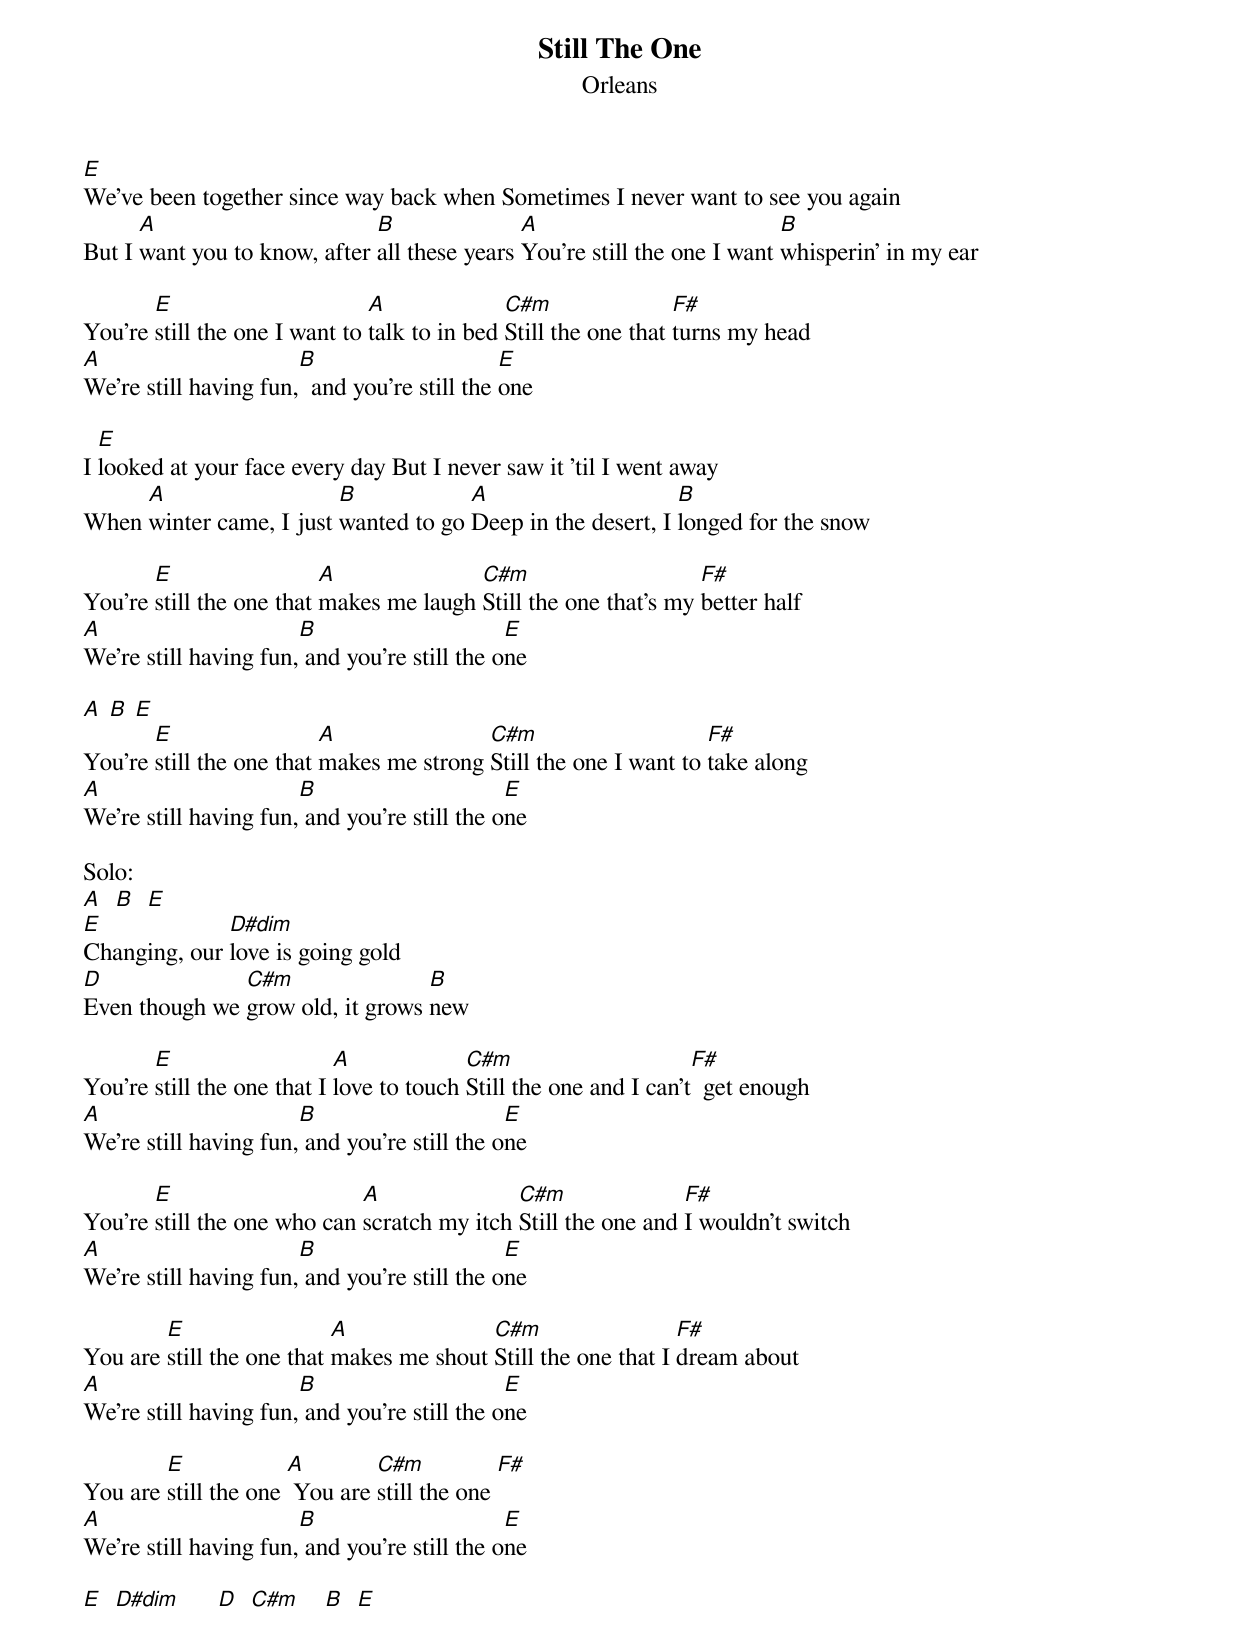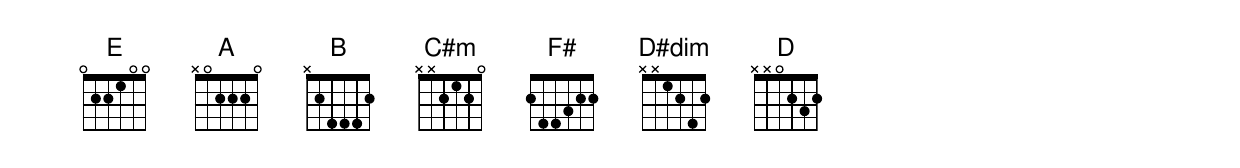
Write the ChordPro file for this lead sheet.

{t:Still The One}
{st:Orleans}

[E]We've been together since way back when Sometimes I never want to see you again
But I [A]want you to know, after [B]all these years [A]You're still the one I want [B]whisperin' in my ear

You're [E]still the one I want to [A]talk to in bed [C#m]Still the one that [F#]turns my head
[A]We're still having fun,[B]  and you're still the [E]one

I [E]looked at your face every day But I never saw it 'til I went away
When [A]winter came, I just [B]wanted to go [A]Deep in the desert, I [B]longed for the snow

You're [E]still the one that [A]makes me laugh [C#m]Still the one that's my [F#]better half
[A]We're still having fun,[B] and you're still the o[E]ne

[A] [B] [E]
You're [E]still the one that [A]makes me strong [C#m]Still the one I want to [F#]take along
[A]We're still having fun,[B] and you're still the o[E]ne

Solo:
[A]  [B]  [E]
[E]Changing, our [D#dim]love is going gold
[D]Even though we [C#m]grow old, it grows [B]new

You're [E]still the one that I [A]love to touch [C#m]Still the one and I can't[F#]  get enough
[A]We're still having fun,[B] and you're still the o[E]ne

You're [E]still the one who can [A]scratch my itch [C#m]Still the one and [F#]I wouldn't switch
[A]We're still having fun,[B] and you're still the o[E]ne

You are [E]still the one that [A]makes me shout [C#m]Still the one that I [F#]dream about
[A]We're still having fun,[B] and you're still the o[E]ne

You are [E]still the one [A] You are [C#m]still the one [F#]
[A]We're still having fun,[B] and you're still the o[E]ne

[E]  [D#dim]      [D]  [C#m]    [B]  [E]
